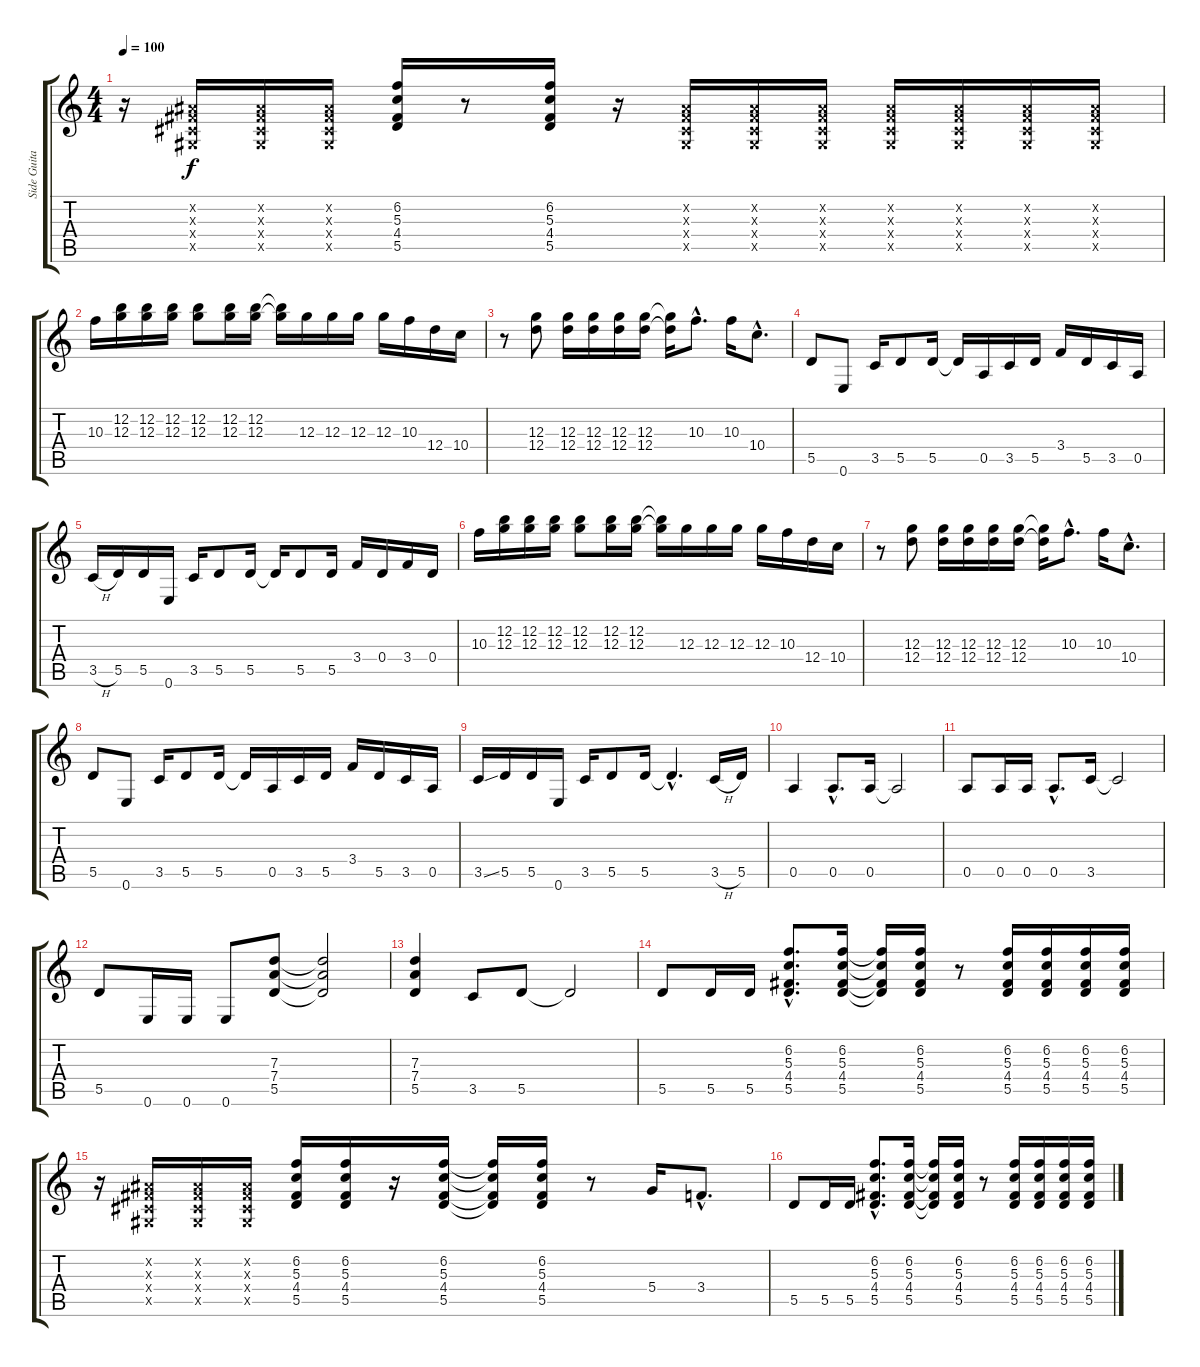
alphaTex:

\track ("Side Guitar" "Side Guita") {instrument distortionguitar}
\staff {score tabs}
\tuning (E4 B3 G3 D3 A2 E2) {hide}
\ts (4 4)
\tempo 100
\clef g2
\ks c
r.16{dy f} (-1.2{x} -1.3{x} -1.4{x} -1.5{x}).16 (-1.2{x} -1.3{x} -1.4{x} -1.5{x}).16 (-1.2{x} -1.3{x} -1.4{x} -1.5{x}).16 (6.2 5.3 4.4 5.5).16 r.8 (6.2 5.3 4.4 5.5).16 r.16 (-1.2{x} -1.3{x} -1.4{x} -1.5{x}).16 (-1.2{x} -1.3{x} -1.4{x} -1.5{x}).16 (-1.2{x} -1.3{x} -1.4{x} -1.5{x}).16 (-1.2{x} -1.3{x} -1.4{x} -1.5{x}).16 (-1.2{x} -1.3{x} -1.4{x} -1.5{x}).16 (-1.2{x} -1.3{x} -1.4{x} -1.5{x}).16 (-1.2{x} -1.3{x} -1.4{x} -1.5{x}).16 |
10.3.16 (12.2 12.3).16 (12.2 12.3).16 (12.2 12.3).16 (12.2 12.3).8 (12.2 12.3).16 (12.2 12.3).16 (12.2{t} 12.3{t}).16 12.3.16 12.3.16 12.3.16 12.3.16 10.3.16 12.4.16 10.4.16 |
r.8 (12.3 12.4).8 (12.3 12.4).16 (12.3 12.4).16 (12.3 12.4).16 (12.3 12.4).16 (12.3{t} 12.4{t}).16 10.3{hac}.8{d} 10.3.16 10.4{hac}.8{d} |
5.5.8 0.6.8 3.5.16 5.5.8 5.5.16 5.5{t}.16 0.5.16 3.5.16 5.5.16 3.4.16 5.5.16 3.5.16 0.5.16 |
3.5{h}.16 5.5.16 5.5.16 0.6.16 3.5.16 5.5.8 5.5.16 5.5{t}.16 5.5.8 5.5.16 3.4.16 0.4.16 3.4.16 0.4.16 |
10.3.16 (12.2 12.3).16 (12.2 12.3).16 (12.2 12.3).16 (12.2 12.3).8 (12.2 12.3).16 (12.2 12.3).16 (12.2{t} 12.3{t}).16 12.3.16 12.3.16 12.3.16 12.3.16 10.3.16 12.4.16 10.4.16 |
r.8 (12.3 12.4).8 (12.3 12.4).16 (12.3 12.4).16 (12.3 12.4).16 (12.3 12.4).16 (12.3{t} 12.4{t}).16 10.3{hac}.8{d} 10.3.16 10.4{hac}.8{d} |
5.5.8 0.6.8 3.5.16 5.5.8 5.5.16 5.5{t}.16 0.5.16 3.5.16 5.5.16 3.4.16 5.5.16 3.5.16 0.5.16 |
3.5{ss}.16 5.5.16 5.5.16 0.6.16 3.5.16 5.5.8 5.5.16 5.5{hac t}.4{d} 3.5{h}.16 5.5.16 |
0.5.4 0.5{hac}.8{d} 0.5.16 0.5{t}.2 |
0.5.8 0.5.16 0.5.16 0.5{hac}.8{d} 3.5.16 3.5{t}.2 |
5.5.8 0.6.16 0.6.16 0.6.8 (7.3 7.4 5.5).8 (7.3{t} 7.4{t} 5.5{t}).2 |
(7.3 7.4 5.5).4 3.5.8 5.5.8 5.5{t}.2 |
5.5.8 5.5.16 5.5.16 (6.2{hac} 5.3{hac} 4.4{hac} 5.5{hac}).8{d} (6.2 5.3 4.4 5.5).16 (6.2{t} 5.3{t} 4.4{t} 5.5{t}).16 (6.2 5.3 4.4 5.5).16 r.8 (6.2 5.3 4.4 5.5).16 (6.2 5.3 4.4 5.5).16 (6.2 5.3 4.4 5.5).16 (6.2 5.3 4.4 5.5).16 |
r.16 (-1.2{x} -1.3{x} -1.4{x} -1.5{x}).16 (-1.2{x} -1.3{x} -1.4{x} -1.5{x}).16 (-1.2{x} -1.3{x} -1.4{x} -1.5{x}).16 (6.2 5.3 4.4 5.5).16 (6.2 5.3 4.4 5.5).16 r.16 (6.2 5.3 4.4 5.5).16 (6.2{t} 5.3{t} 4.4{t} 5.5{t}).16 (6.2 5.3 4.4 5.5).16 r.8 5.4.16 3.4{hac}.8{d} |
5.5.8 5.5.16 5.5.16 (6.2{hac} 5.3{hac} 4.4{hac} 5.5{hac}).8{d} (6.2 5.3 4.4 5.5).16 (6.2{t} 5.3{t} 4.4{t} 5.5{t}).16 (6.2 5.3 4.4 5.5).16 r.8 (6.2 5.3 4.4 5.5).16 (6.2 5.3 4.4 5.5).16 (6.2 5.3 4.4 5.5).16 (6.2 5.3 4.4 5.5).16
